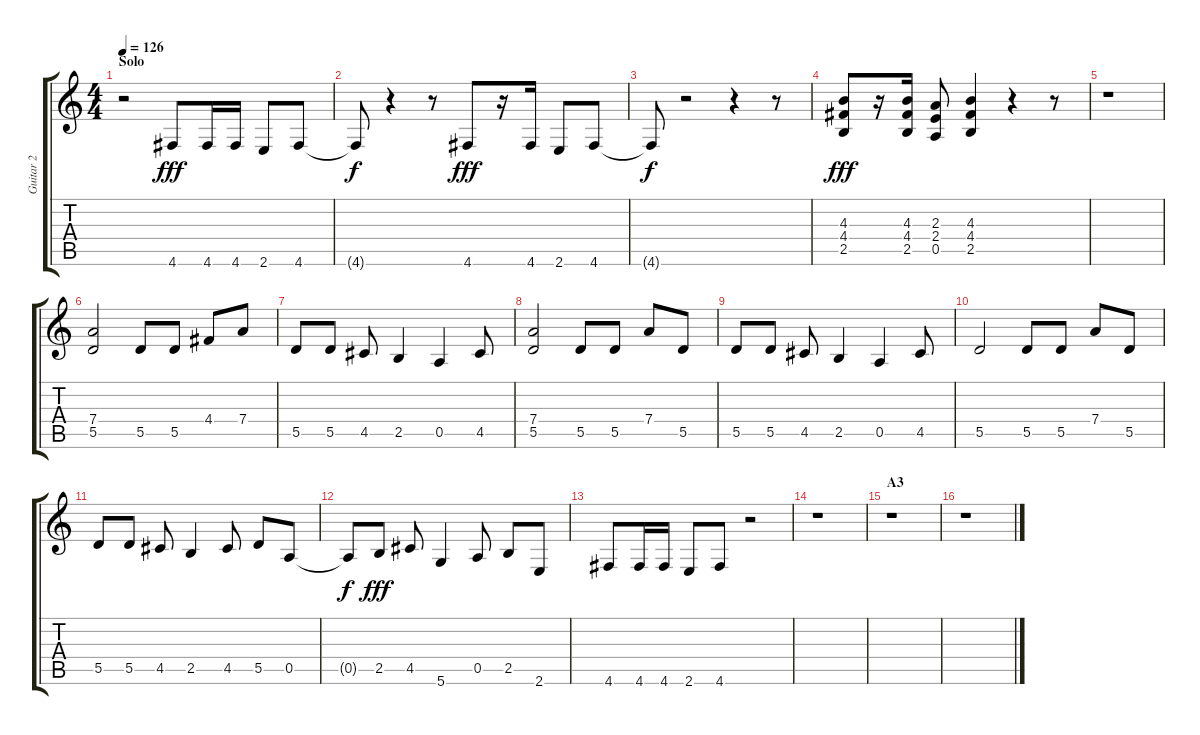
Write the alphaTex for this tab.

\track ("Guitar 2" "Guitar 2") {instrument distortionguitar}
\staff {score tabs}
\tuning (E4 B3 G3 D3 A2 D2) {hide}
\ts (4 4)
\section ("" "Solo")
\tempo 126
\clef g2
\ks c
r.2{dy fff} 4.6.8 4.6.16 4.6.16 2.6.8 4.6.8 |
4.6{t}.8{dy f} r.4 r.8 4.6.8{dy fff} r.16 4.6.16 2.6.8 4.6.8 |
4.6{t}.8{dy f} r.2 r.4 r.8 |
(4.3 4.4 2.5).8{dy fff} r.16 (4.3 4.4 2.5).16 (2.3 2.4 0.5).8 (4.3 4.4 2.5).4 r.4 r.8 |
r.1 |
(7.4 5.5).2 5.5.8 5.5.8 4.4.8 7.4.8 |
5.5.8 5.5.8 4.5.8 2.5.4 0.5.4 4.5.8 |
(7.4 5.5).2 5.5.8 5.5.8 7.4.8 5.5.8 |
5.5.8 5.5.8 4.5.8 2.5.4 0.5.4 4.5.8 |
5.5.2 5.5.8 5.5.8 7.4.8 5.5.8 |
5.5.8 5.5.8 4.5.8 2.5.4 4.5.8 5.5.8 0.5.8 |
0.5{t}.8{dy f} 2.5.8{dy fff} 4.5.8 5.6.4 0.5.8 2.5.8 2.6.8 |
4.6.8 4.6.16 4.6.16 2.6.8 4.6.8 r.2 |
r.1 |
\section ("" "A3")
r.1 |
r.1
